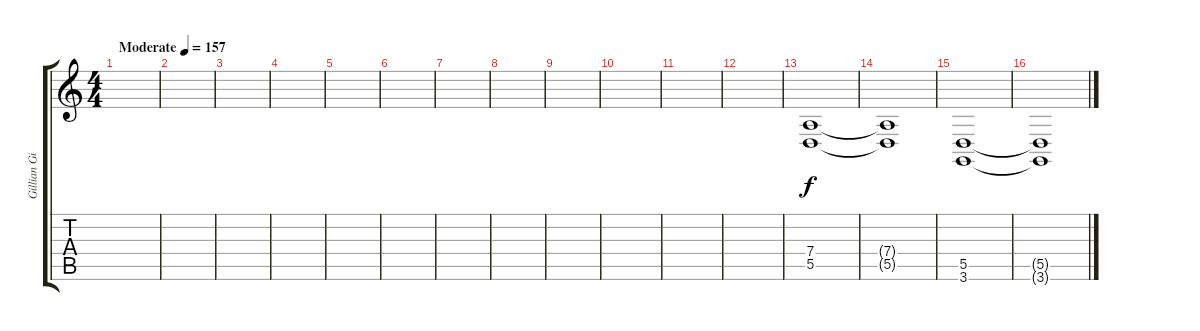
\track ("Gillian Gilbert" "Gillian Gi") {instrument stringensemble1}
\staff {score tabs}
\tuning (E4 B3 G3 D3 A2 E2) {hide}
\ts (4 4)
\tempo (157 "Moderate")
\clef g2
\ks c
|
|
|
|
|
|
|
|
|
|
|
|
(7.4 5.5).1 |
(7.4{t} 5.5{t}).1 |
(5.5 3.6).1 |
(5.5{t} 3.6{t}).1
